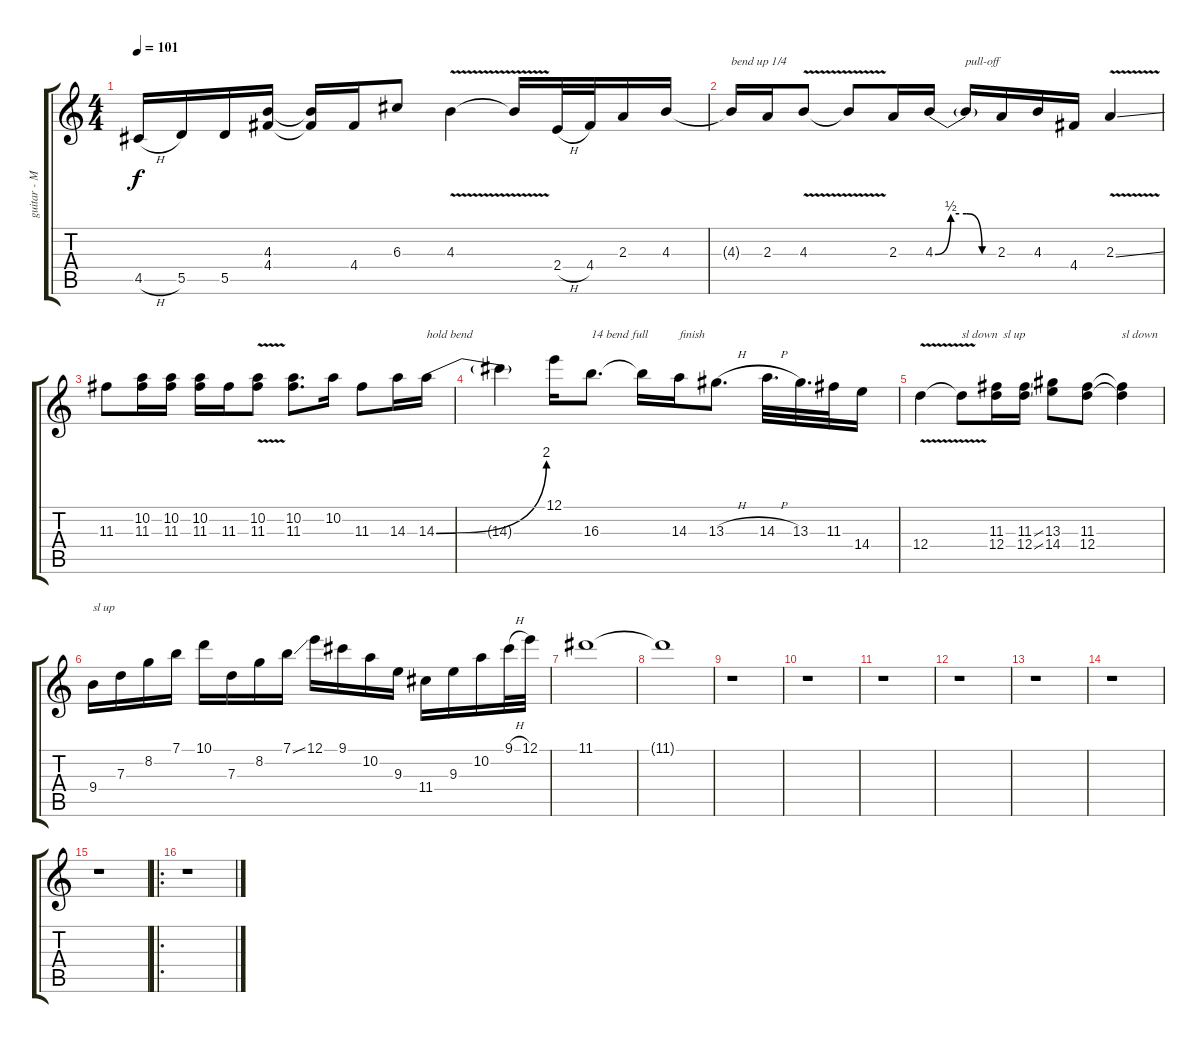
\track ("guitar - Marty Friedman" "guitar - M") {instrument distortionguitar}
\staff {score tabs}
\tuning (E4 B3 G3 D3 A2 E2) {hide}
\ts (4 4)
\tempo 101
\clef g2
\ks c
4.5{h}.16{dy f} 5.5.16 5.5.16 (4.3 4.4).16 (4.3{t} 4.4{t}).16 4.4.16 6.3.8 4.3{v}.4 4.3{t}.16 2.4{h}.32 4.4.32 2.3.16 4.3.16 |
4.3{t}.16{txt "bend up 1/4"} 2.3.16 4.3{v}.8 4.3{t}.8 2.3.16 4.3{be (custom 0 0 15 2 30 2 45 0 60 0)}.16 4.3{t}.16{txt "pull-off"} 2.3.16 4.3.16 4.4.16 2.3{v ss}.4 |
11.3.8 (10.2 11.3).16 (10.2 11.3).16 (10.2 11.3).16 11.3.16 (10.2{v} 11.3{v}).8 (10.2 11.3).8{d} 10.2.16 11.3.8 14.3.16 14.3{be (bend 0 0 60 8)}.16{txt "hold bend"} |
14.3{t}.4 12.1.16 16.3.8{d txt "14 bend full"} 16.3{t}.16 14.3.16{txt "finish"} 13.3{h}.8{d} 14.3{h}.32{d} 13.3.32{d} 11.3.32 14.4.16 |
12.4{v}.4 12.4{t}.8{txt "sl down  sl up"} (11.3 12.4).16 (11.3{ss} 12.4{ss}).16 (13.3 14.4).8 (11.3 12.4).8 (11.3{t} 12.4{t}).4{txt "sl down"} |
9.4.16{txt "sl up"} 7.3.16 8.2.16 7.1.16 10.1.16 7.3.16 8.2.16 7.1{ss}.16 12.1.16 9.1.16 10.2.16 9.3.16 11.4.16 9.3.16 10.2.16 9.1{h}.32 12.1.32 |
11.1.1 |
11.1{t}.1 |
r.1 |
r.1 |
r.1 |
r.1 |
r.1 |
r.1 |
r.1 |
\ro
r.1
